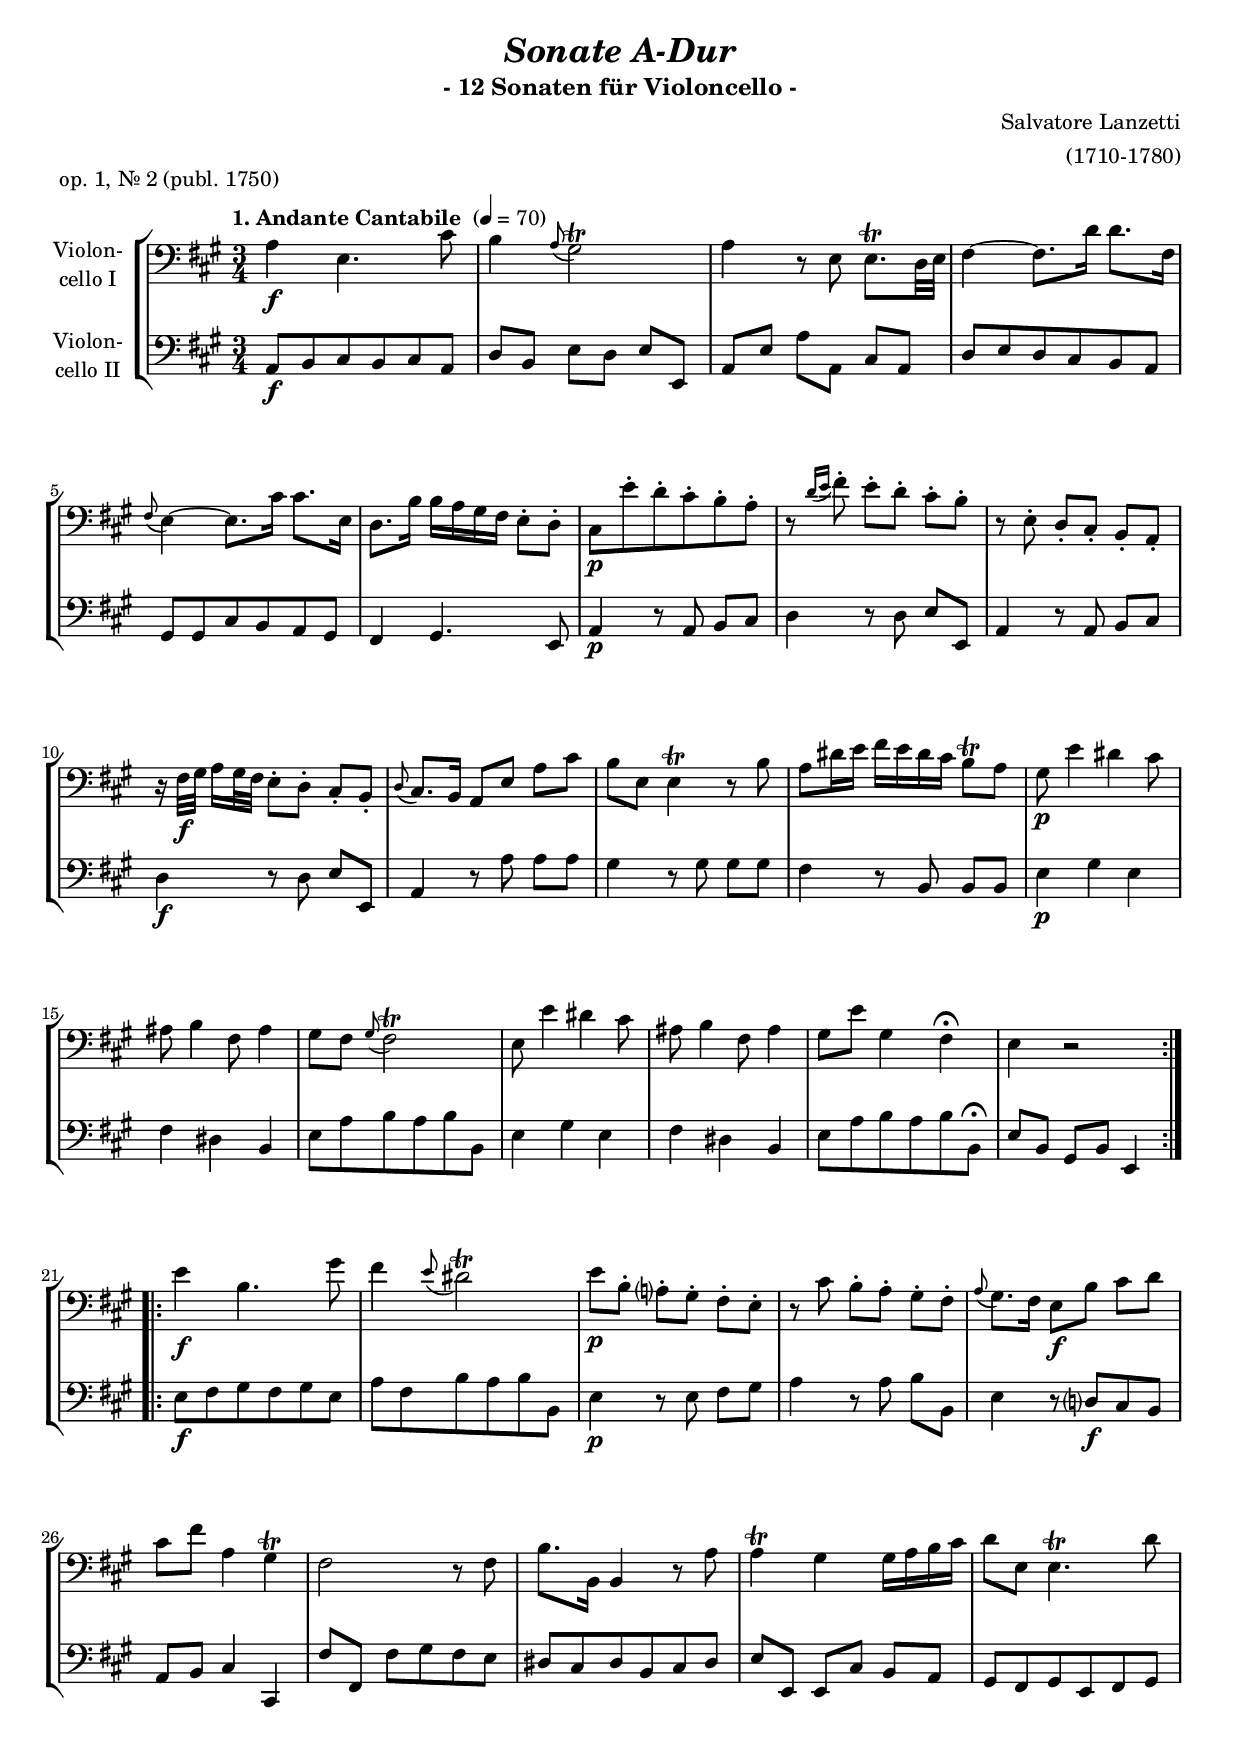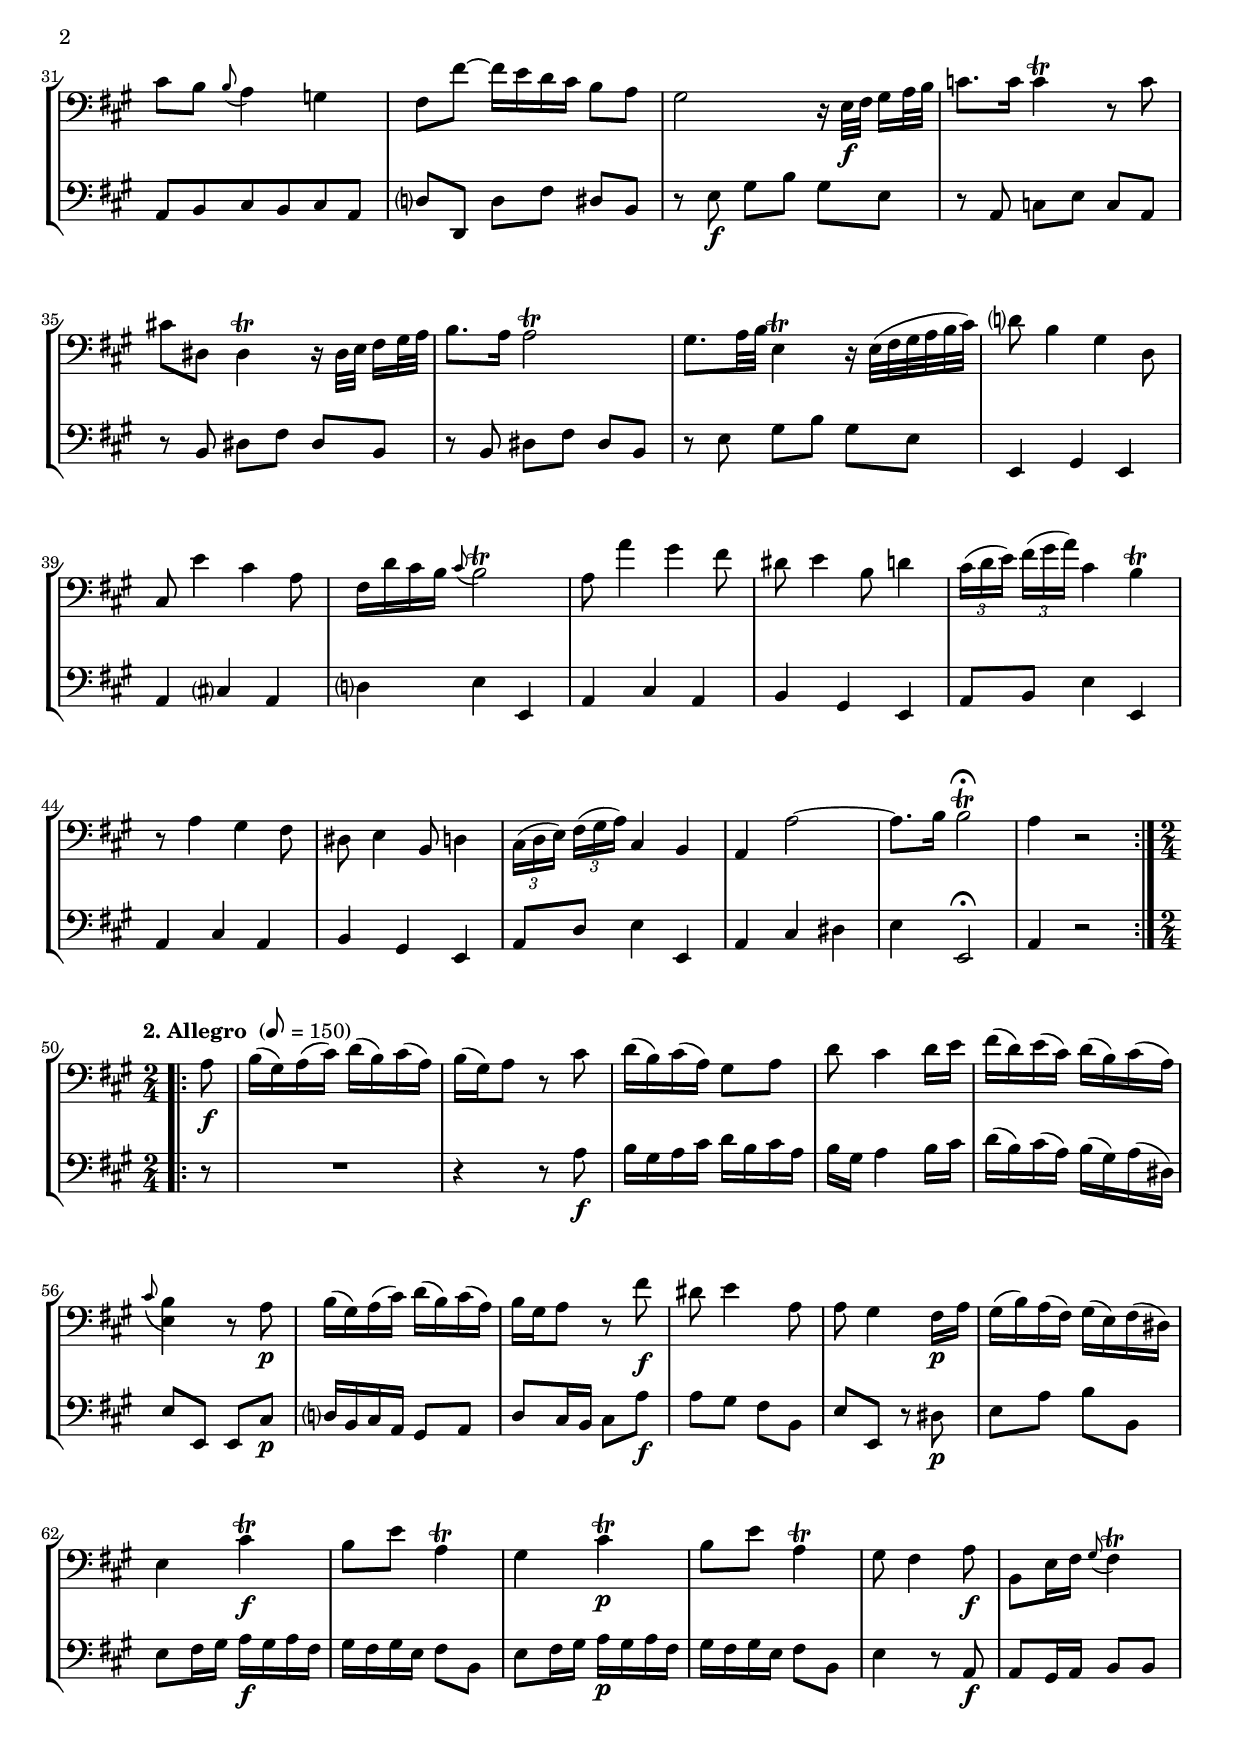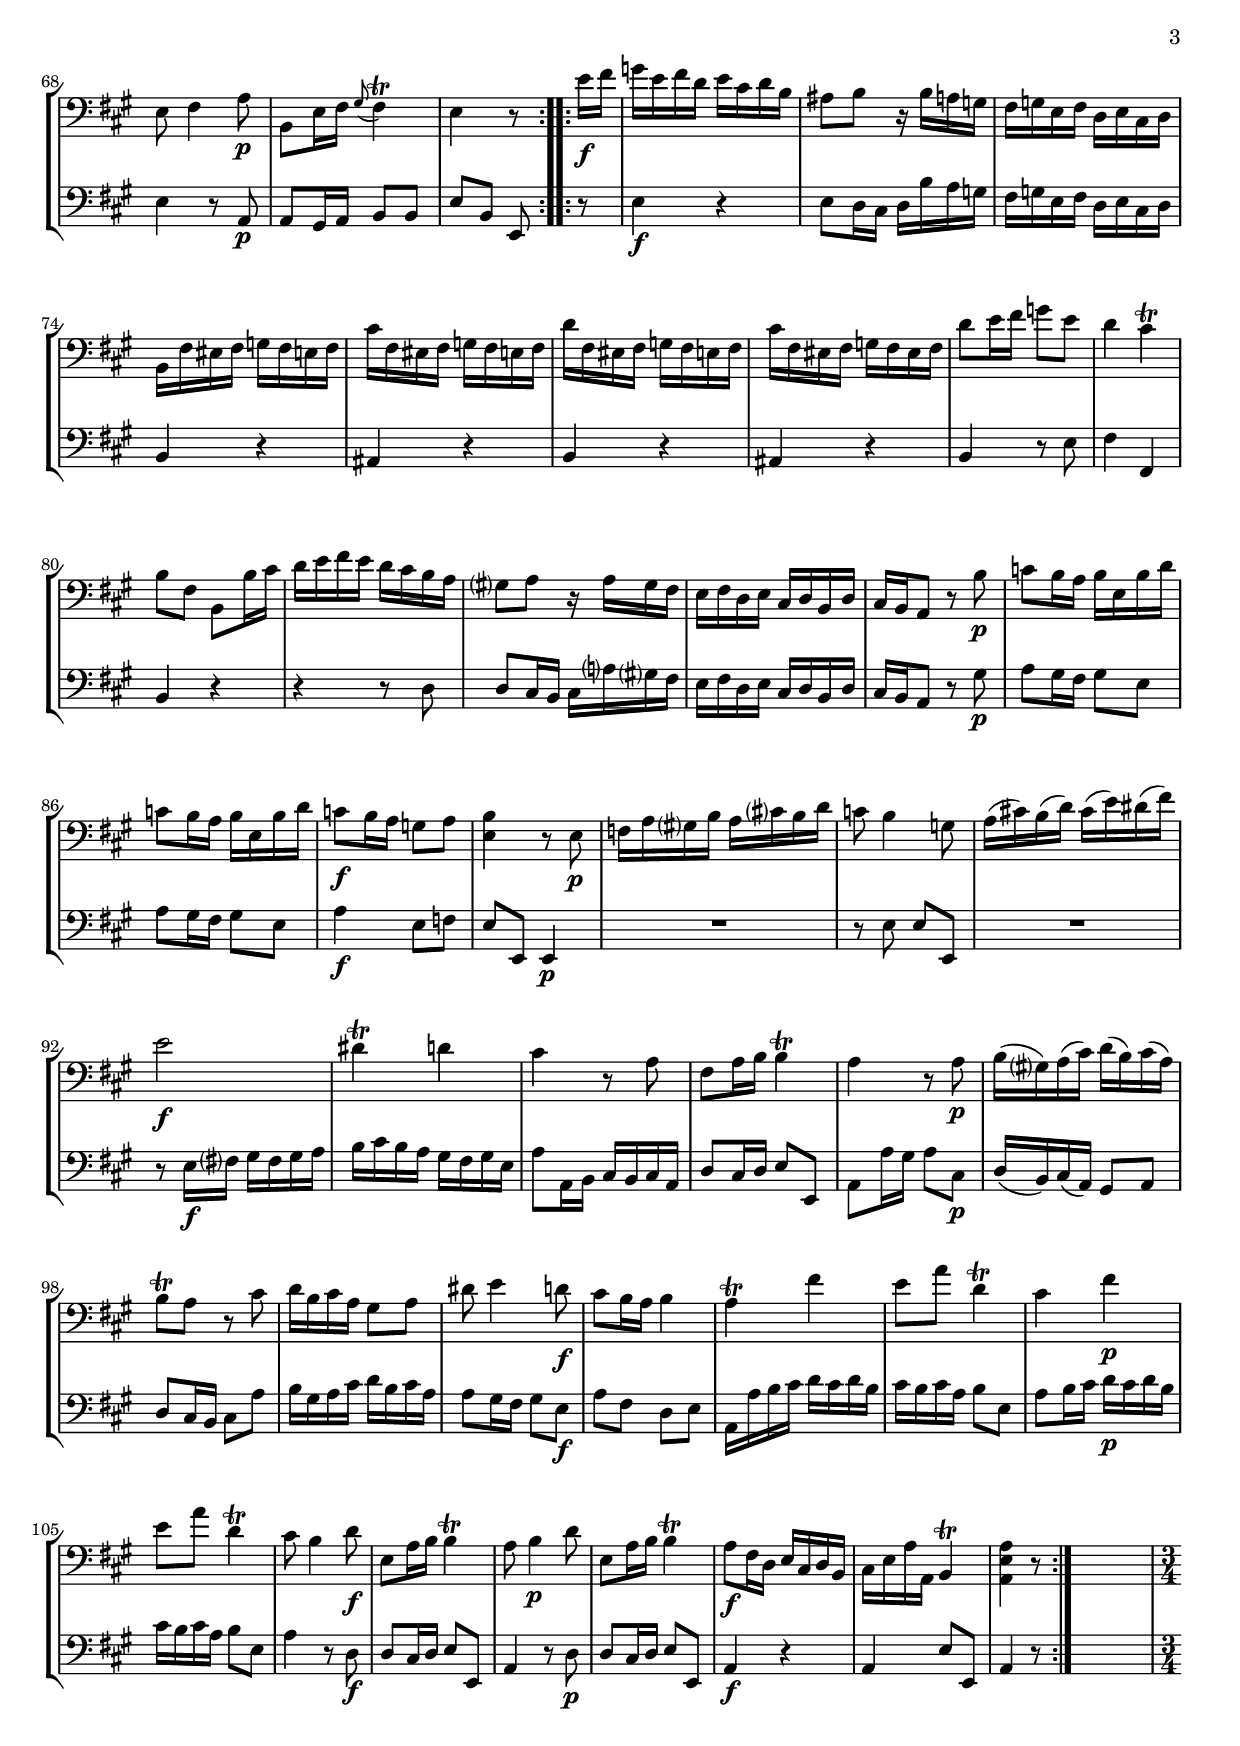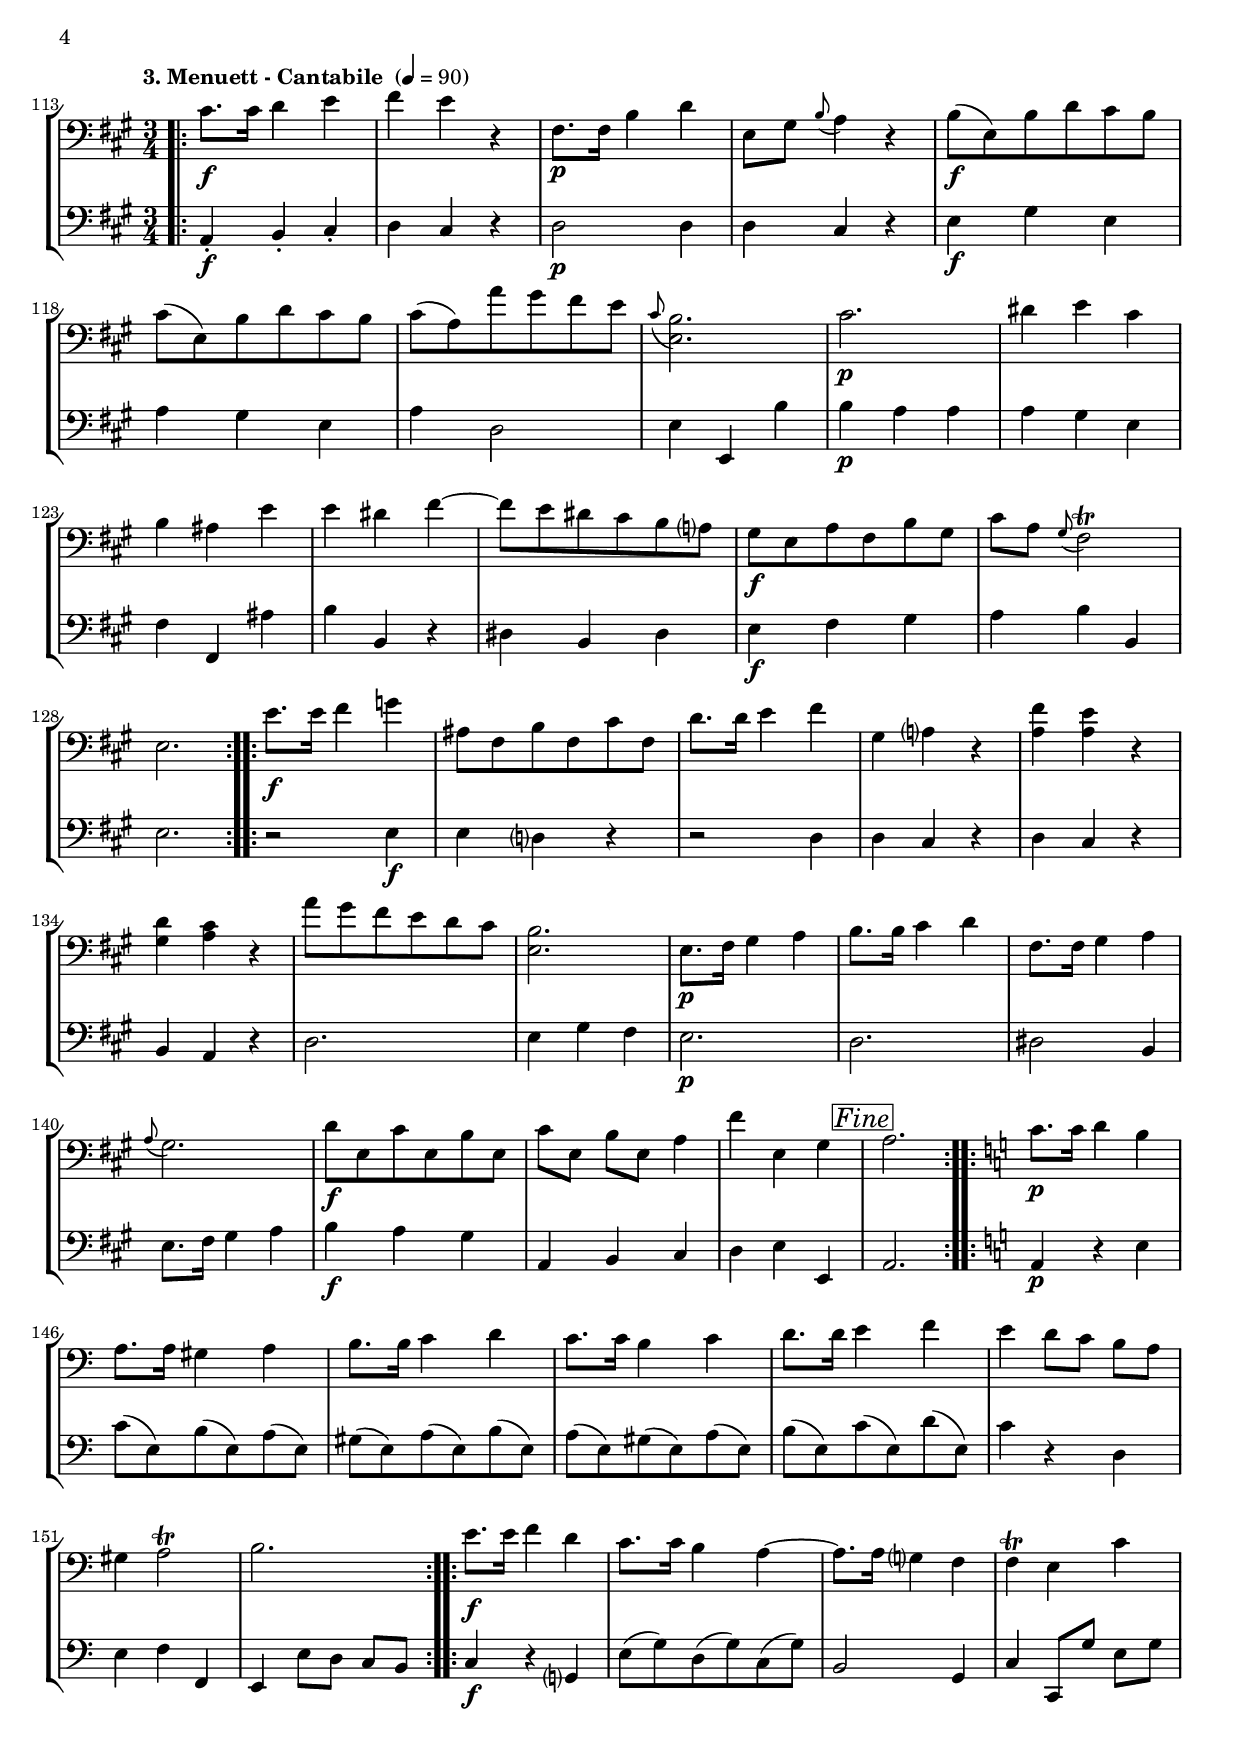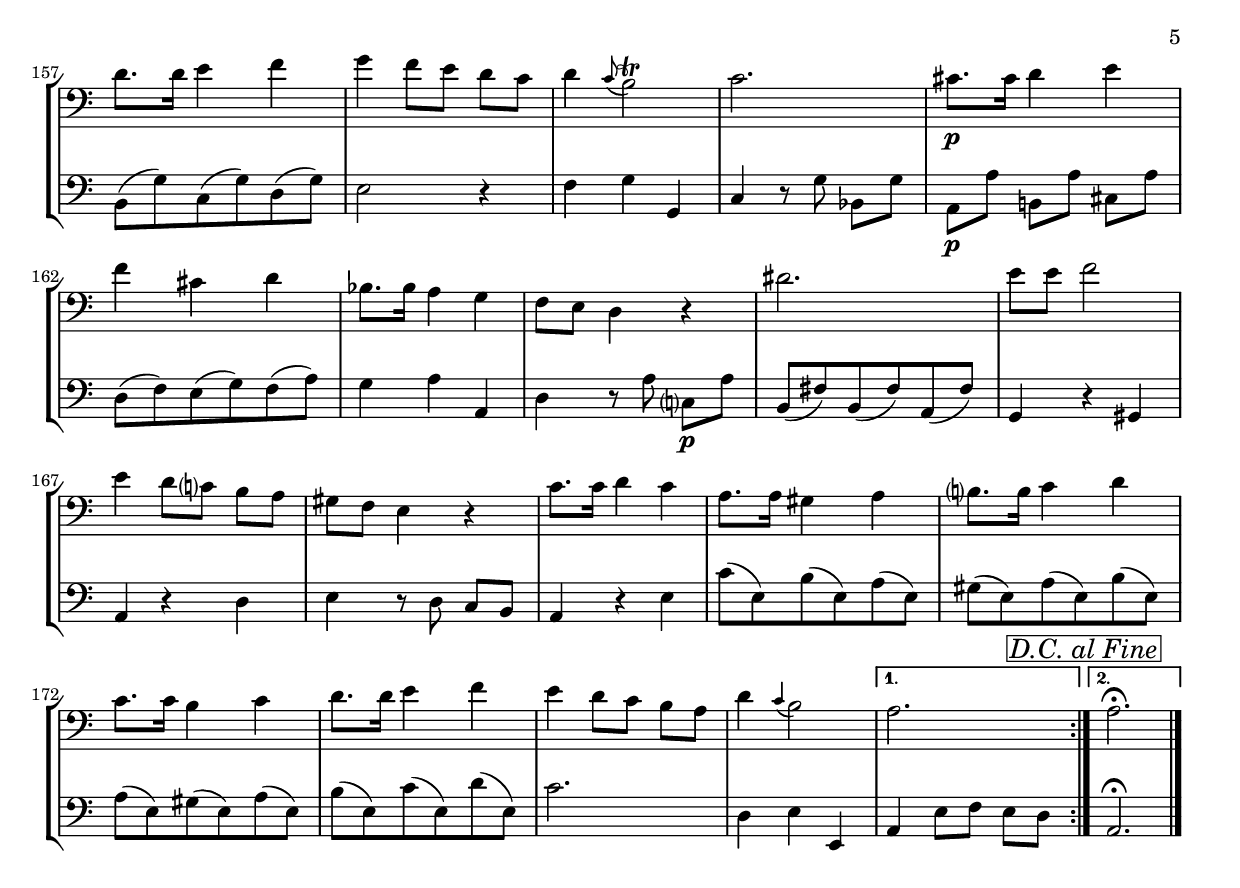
\version "2.18.2"
\include "deutsch.ly"
  
#(set-global-staff-size 18.5)

\header {
  title     = \markup \bold \italic "Sonate A-Dur"
  subtitle  = "- 12 Sonaten für Violoncello -"
  composer  = "Salvatore Lanzetti"
  arranger  = "(1710-1780)"
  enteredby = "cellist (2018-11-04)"
  piece     = "op. 1, Nr. 2 (publ. 1750)"
}

voiceconsts = {
  \key a \major
  \time 3/4
  \clef "bass"
  \numericTimeSignature
  \compressFullBarRests
  % Set default beaming for all staves
% \set Timing.beamExceptions = #'()
% \set Timing.baseMoment     = #(ly:make-moment 1 4)
% \set Timing.beatStructure  = #'(1 1 1)
}

micl = "clarinet"
mifl = "flute"
miob = "oboe"
mifh = "french horn"
misx = "tenor sax"
mist = "string ensemble 1"
miba = "cello"

introa = {            \tempo "1. Andante Cantabile "   4=70 }
introb = { \break     \tempo "2. Allegro "             8=150 \time 2/4 }
introc = { \pageBreak \tempo "3. Menuett - Cantabile " 4=90  \time 3/4 }

dcaf = \mark \markup \box \italic "D.C. al Fine"
fine = \mark \markup \box \italic "Fine"

va = \relative c' {
  \voiceconsts

  \introa
  \repeat volta 2 {
    a4\f e4. cis'8
    h4 \appoggiatura a8 gis2\trill
    a4 r8 e e8.\trill d32 e
    fis4~ fis8. d'16 d8. fis,16
    \appoggiatura fis8 e4~ e8. cis'16 cis8. e,16

    d8. h'16 h a gis fis e8-. d-.
    cis\p e'-. d-. cis-. h-. a-.
    r \appoggiatura { d16[ e] } fis8-. e[-. d]-. cis-. h-.
    r e,-. d[-. cis]-. h-. a-.
    r16 fis'32\f gis a16[ gis32 fis] e8[-. d]-. cis-. h-.
    \appoggiatura d cis8. h16 a8[ e'] a cis

    h e, e4\trill r8 h'
    a dis16 e fis e dis cis h8\trill a
    gis\p e'4 dis cis8
    ais h4 fis8 ais4
    gis8 fis \appoggiatura gis fis2\trill
    e8 e'4 dis cis8
    ais h4 fis8 ais4
    gis8 e' gis,4 fis\fermata

    e r2
  }
  \repeat volta 2 {
    e'4\f h4. gis'8
    fis4 \appoggiatura e8 dis2\trill
    e8\p h-. a?[-. gis]-. fis-. e-.
    r8 cis' h[-. a]-. gis-. fis-.
    \appoggiatura a gis8. fis16 e8[\f h'] cis d
    cis fis a,4 gis\trill

    fis2 r8 fis
    h8. h,16 h4 r8 a'
    a4\trill gis gis16 a h cis
    d8 e, e4.\trill d'8
    cis h \appoggiatura h a4 g
    fis8 fis'~ fis16 e d cis h8 a
    gis2 r16 e32\f fis gis16[ a32 h]

    c8. c16 c4\trill r8 c
    cis! dis, dis4\trill r16 dis32 e fis16[ gis32 a]
    h8. a16 a2\trill
    gis8. a32 h e,4\trill r16 e32( fis gis a h cis)
    d?8 h4 gis d8
    cis e'4 cis a8
    fis16 d' cis h \appoggiatura cis8 h2\trill

    a8 a'4 gis fis8
    dis e4 h8 d4
    \tuplet 3/2 8 { cis16( d e) fis[( gis a)] } cis,4 h\trill
    r8 a4 gis fis8
    dis e4 h8 d4
    \tuplet 3/2 8 { cis16( d e) fis[( gis a)] } cis,4 h
    a a'2~
    a8. h16 h2\fermata\trill
    a4 r2
  }

  \introb
  \repeat volta 2 {
    \partial 8 a8\f
    h16( gis) a( cis) d( h) cis( a)
    h( gis) a8 r cis
    d16( h) cis( a) gis8 a
    d cis4 d16 e
    fis( d) e( cis) d( h) cis( a)
    \appoggiatura cis8 <e, h'>4 r8 a\p
    h16( gis) a( cis) d( h) cis( a)

    h gis a8 r fis'\f
    dis e4 a,8
    a gis4 fis16\p a
    gis( h) a( fis) gis( e) fis( dis)
    e4 cis'\trill\f
    h8 e a,4\trill
    gis cis\trill\p

    h8 e a,4\trill
    gis8 fis4 a8\f
    h, e16 fis  \appoggiatura gis8 fis4\trill
    e8 fis4 a8\p
    h, e16 fis \appoggiatura gis8 fis4\trill
    e4 r8
  }
  \repeat volta 2 {
    e'16\f fis
    g e fis d e cis d h

    ais8 h r16 h a g
    fis g e fis d e cis d
    h fis' eis fis g fis e fis
    cis' fis, eis fis g fis e fis
    d' fis, eis fis g fis e fis
    cis' fis, eis fis g fis eis fis
    d'8 e16 fis g8 e
    d4 cis\trill
    h8 fis h, h'16 cis
    d e fis e d cis h a
    gis?8 a r16 a gis fis
    e fis d e cis d h d

    cis h a8 r h'\p
    c h16 a h e, h' d
    c8 h16 a h e, h' d
    c8\f h16 a g8 a
    <e h'>4 r8 e\p
    f16 a gis? h a cis? h d
    c8 h4 g8
    a16( cis!) h( d) cis( e) dis( fis)
    e2\f
    dis4\trill d
    cis r8 a
    fis a16 h h4\trill
    a r8 a\p
    h16( gis?) a( cis) d( h) cis( a)

    h8\trill a r cis
    d16 h cis a gis8 a
    dis e4 d8\f
    cis h16 a h4
    a\trill fis'
    e8 a d,4\trill
    cis fis\p

    e8 a d,4\trill
    cis8 h4 d8\f
    e, a16 h h4\trill
    a8 h4\p d8
    e, a16 h h4\trill
    a8\f fis16 d e cis d h
    cis e a a, h4\trill
    <a e' a>4 r8
  } s

  \introc
  \repeat volta 2 {
    cis'8.\f cis16 d4 e
    fis e r
    fis,8.\p fis16 h4 d
    e,8 gis \appoggiatura h a4 r
    h8(\f e,) h' d cis h
    cis( e,) h' d cis h
    cis( a) a' gis fis e
    \appoggiatura cis <e, h'>2.
    cis'\p

    dis4 e cis
    h ais e'
    e dis fis~
    fis8 e dis cis h a?
    gis\f e a fis h gis
    cis a \appoggiatura gis fis2\trill
    e2.
  }
  \repeat volta 2 {
    e'8.\f e16 fis4 g
    ais,8 fis h fis cis' fis,

    d'8. d16 e4 fis
    gis, a? r
    <a fis'> <a e'> r
    <gis d'> <a cis> r
    a'8 gis fis e d cis
    <e, h'>2.
    e8.\p fis16 gis4 a
    h8. h16 cis4 d
    fis,8. fis16 gis4 a
    \appoggiatura a8 gis2.

    d'8\f e, cis' e, h' e,
    cis' e, h'[ e,] a4
    fis' e, gis \fine
    a2.
  } \key a \minor
  \repeat volta 2 {
    c8.\p c16 d4 h
    a8. a16 gis4 a
    h8. h16 c4 d
    c8. c16 h4 c

    d8. d16 e4 f
    e d8 c h[ a]
    gis4 a2\trill
    h2.
  }
  \repeat volta 2 {
    e8.\f e16 f4 d
    c8. c16 h4 a~
    a8. a16 g?4 f
    f\trill e c'

    d8. d16 e4 f
    g f8[ e] d c
    d4 \appoggiatura c8 h2\trill
    c2.
    cis8.\p cis16 d4 e
    f cis d
    b8. b16 a4 g

    f8 e d4 r
    dis'2.
    e8 e f2
    e4 d8 c? h[ a]
    gis f e4 r
    c'8. c16 d4 c
    a8. a16 gis4 a

    h?8. h16 c4 d
    c8. c16 h4 c
    d8. d16 e4 f
    e d8[ c] h a
    d4 \appoggiatura c h2
  }
  \alternative {
    { a2. \dcaf }
    { a\fermata }
  }
}

vb = \relative c {
  \voiceconsts

  \introa
  \repeat volta 2 {
    a8\f h cis h cis a
    d h e[ d] e e,
    a e' a[ a,] cis a
    d e d cis h a
    gis gis cis h a gis

    fis4 gis4. e8
    a4\p r8 a h[ cis]
    d4 r8 d e[ e,]
    a4 r8 a h[ cis]
    d4\f r8 d e[ e,]
    a4 r8 a' a[ a]

    gis4 r8 gis gis[ gis]
    fis4 r8 h, h[ h]
    e4\p gis e
    fis dis h
    e8 a h a h h,
    e4 gis e
    fis dis h
    e8 a h a h h,\fermata

    e h gis[ h] e,4
  }
  \repeat volta 2 {
    e'8\f fis gis fis gis e
    a fis h a h h,
    e4\p r8 e fis[ gis]
    a4 r8 a h[ h,]
    e4 r8 d?\f cis h
    a h cis4 cis,

    fis'8[ fis,] fis' gis fis e
    dis cis dis h cis dis
    e e, e[ cis'] h a
    gis fis gis e fis gis
    a h cis h cis a
    d? d, d'[ fis] dis h
    r8 e\f gis[ h] gis e

    r a, c[ e] c a
    r h dis[ fis] dis h
    r h dis[ fis] dis h
    r e gis[ h] gis e
    e,4 gis e
    a cis? a
    d? e e,

    a cis a
    h gis e
    a8 h e4 e,
    a cis a
    h gis e
    a8 d e4 e,
    a cis dis
    e e,2\fermata
    a4 r2
  }

  \introb
  \repeat volta 2 {
    \partial 8 r8
    R2
    r4 r8 a'\f
    h16 gis a cis d h cis a
    h gis a4 h16 cis
    d( h) cis( a) h( gis) a( dis,)
    e8 e, e cis'\p
    d?16 h cis a gis8 a

    d cis16 h cis8 a'\f
    a gis fis h,
    e e, r dis'\p
    e a h h,
    e fis16 gis a\f gis a fis
    gis fis gis e fis8 h,
    e fis16 gis a\p gis a fis

    gis fis gis e fis8 h,
    e4 r8 a,\f
    a gis16 a h8 h
    e4 r8 a,\p
    a gis16 a h8 h
    e h e,
  }
  \repeat volta 2 {
    r
    e'4\f r

    e8 d16 cis d h' a g
    fis g e fis d e cis d
    h4 r
    ais r
    h r
    ais r

    h r8 e
    fis4 fis,
    h r
    r r8 d
    d cis16 h cis a'? gis? fis
    e fis d e cis d h d

    cis h a8 r gis'\p
    a gis16 fis gis8 e
    a gis16 fis gis8 e
    a4\f e8 f
    e e, e4\p
    R2
    r8 e' e e,
    R2

    r8 e'16\f fis? gis fis gis a
    h cis h a gis fis gis e
    a8 a,16 h cis h cis a
    d8 cis16 d e8 e,
    a a'16 gis a8 cis,\p
    d16( h) cis( a) gis8 a

    d cis16 h cis8 a'
    h16 gis a cis d h cis a
    a8 gis16 fis gis8 e\f
    a  fis d e
    a,16 a' h cis d cis d h
    cis h cis a h8 e,
    a h16 cis d\p cis d h
    
    cis h cis a h8 e,

    a4 r8 d,\f
    d cis16 d e8 e,
    a4 r8 d\p
    d cis16 d e8 e,
    a4\f r
    a e'8 e,
    a4 r8
  } s

  \introc
  \repeat volta 2 {
    a4-.\f h-. cis-.
    d cis r
    d2\p d4
    d cis r
    e\f gis e
    a gis e
    a d,2
    e4 e, h''
    h\p a a

    a gis e
    fis fis, ais'
    h h, r
    dis h dis
    e\f fis gis
    a h h,
    e2.
  }
  \repeat volta 2 {
    r2 e4\f
    e d? r

    r2 d4
    d cis r
    d cis r
    h a r
    d2.
    e4 gis fis
    e2.\p
    d
    dis2 h4
    e8. fis16 gis4 a

    h\f a gis
    a, h cis
    d e e, \fine
    a2.
  } \key a \minor
  \repeat volta 2 {
    a4\p r e'
    c'8( e,) h'( e,) a( e)
    gis( e) a( e) h'( e,)
    a( e) gis( e) a( e)

    h'( e,) c'( e,) d'( e,)
    c'4 r d,
    e f f,
    e e'8[ d] c h
  }
  \repeat volta 2 {
    c4\f r g?
    e'8( g) d( g) c,( g')
    h,2 g4
    c c,8 g'' e[ g]

    h,( g') c,( g') d( g)
    e2 r4
    f g g,
    c r8 g' b,[ g']
    a,\p a' h,![ a'] cis, a'
    d,( f) e( g) f( a)
    g4 a a,

    d r8 a' c,?[\p a']
    h,( fis') h,( fis') a,( fis')
    g,4 r gis
    a r d
    e r8 d c[ h]
    a4 r e'
    c'8( e,) h'( e,) a( e)

    gis( e) a( e) h'( e,)
    a( e) gis( e) a( e)
    h'( e,) c'( e,) d'( e,)
    c'2.
    d,4 e e,
  }
  \alternative {
    { a e'8[ f] e d \dcaf }
    { a2.\fermata }
  } \bar "|."
}


music = \new StaffGroup <<  
      \new Staff {
	\set Staff.midiInstrument = \miba
	\set Staff.instrumentName = \markup \center-column { "Violon-" "cello I" }
	\transpose a a { \va }
      }
  
      \new Staff {
	\set Staff.midiInstrument = \miba
	\set Staff.instrumentName = \markup \center-column { "Violon-" "cello II" }
	\transpose a a { \vb }
      }
>>

\book {
  \score {
    \music
    \layout {}
  }

  \score {
    \unfoldRepeats \music

    \midi {
      \context {
        \Score
      }
    }
  }
}
